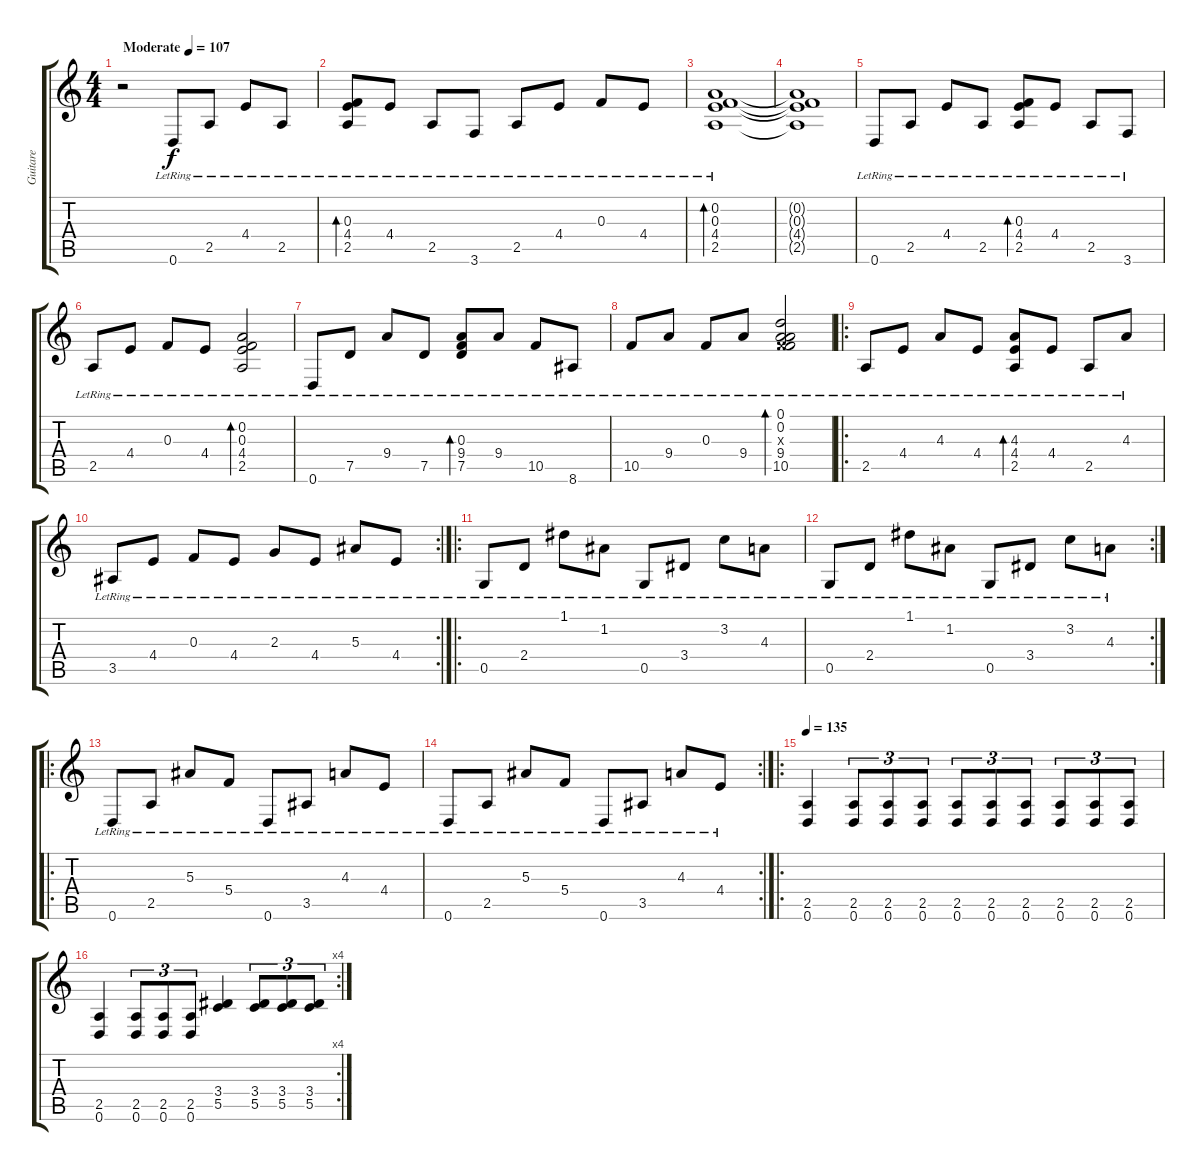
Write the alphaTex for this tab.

\track ("Guitare" "Guitare") {instrument overdrivenguitar}
\staff {score tabs}
\tuning (D4 A3 F3 C3 G2 D2) {hide}
\ts (4 4)
\tempo (107 "Moderate")
\clef g2
\ks c
r.2{dy f instrument overdrivenguitar} 0.6{lr}.8 2.5{lr}.8 4.4{lr}.8 2.5{lr}.8 |
(0.3{lr} 4.4 2.5).8{bd 120} 4.4{lr}.8 2.5{lr}.8 3.6{lr}.8 2.5{lr}.8 4.4{lr}.8 0.3{lr}.8 4.4{lr}.8 |
(0.2{lr} 0.3{lr} 4.4{lr} 2.5{lr}).1{bd 120} |
(0.2{t} 0.3{t} 4.4{t} 2.5{t}).1 |
0.6{lr}.8 2.5{lr}.8 4.4{lr}.8 2.5{lr}.8 (0.3{lr} 4.4 2.5).8{bd 120} 4.4{lr}.8 2.5{lr}.8 3.6{lr}.8 |
2.5{lr}.8 4.4{lr}.8 0.3{lr}.8 4.4{lr}.8 (0.2{lr} 0.3{lr} 4.4{lr} 2.5{lr}).2{bd 120} |
0.6{lr}.8 7.5{lr}.8 9.4{lr}.8 7.5{lr}.8 (0.3{lr} 9.4 7.5).8{bd 120} 9.4{lr}.8 10.5{lr}.8 8.6{lr}.8 |
10.5{lr}.8 9.4{lr}.8 0.3{lr}.8 9.4{lr}.8 (0.1{lr} 0.2{lr} 0.3{x} 9.4{lr} 10.5{lr}).2{bd 120} |
\ro
2.5{lr}.8 4.4{lr}.8 4.3{lr}.8 4.4{lr}.8 (4.3{lr} 4.4 2.5).8{bd 120} 4.4{lr}.8 2.5{lr}.8 4.3{lr}.8 |
\rc 2
3.5{lr}.8 4.4{lr}.8 0.3{lr}.8 4.4{lr}.8 2.3{lr}.8 4.4{lr}.8 5.3{lr}.8 4.4{lr}.8 |
\ro
0.5{lr}.8 2.4{lr}.8 1.1{lr}.8 1.2{lr}.8 0.5{lr}.8 3.4{lr}.8 3.2{lr}.8 4.3{lr}.8 |
\rc 2
0.5{lr}.8 2.4{lr}.8 1.1{lr}.8 1.2{lr}.8 0.5{lr}.8 3.4{lr}.8 3.2{lr}.8 4.3{lr}.8 |
\ro
0.6{lr}.8 2.5{lr}.8 5.3{lr}.8 5.4{lr}.8 0.6{lr}.8 3.5{lr}.8 4.3{lr}.8 4.4{lr}.8 |
\rc 2
0.6{lr}.8 2.5{lr}.8 5.3{lr}.8 5.4{lr}.8 0.6{lr}.8 3.5{lr}.8 4.3{lr}.8 4.4{lr}.8 |
\ro
\tempo 135
(2.5 0.6).4{instrument distortionguitar} (2.5 0.6).8{tu (3 2)} (2.5 0.6).8{tu (3 2)} (2.5 0.6).8{tu (3 2)} (2.5 0.6).8{tu (3 2)} (2.5 0.6).8{tu (3 2)} (2.5 0.6).8{tu (3 2)} (2.5 0.6).8{tu (3 2)} (2.5 0.6).8{tu (3 2)} (2.5 0.6).8{tu (3 2)} |
\rc 4
(2.5 0.6).4 (2.5 0.6).8{tu (3 2)} (2.5 0.6).8{tu (3 2)} (2.5 0.6).8{tu (3 2)} (3.4 5.5).4 (3.4 5.5).8{tu (3 2)} (3.4 5.5).8{tu (3 2)} (3.4 5.5).8{tu (3 2)}
